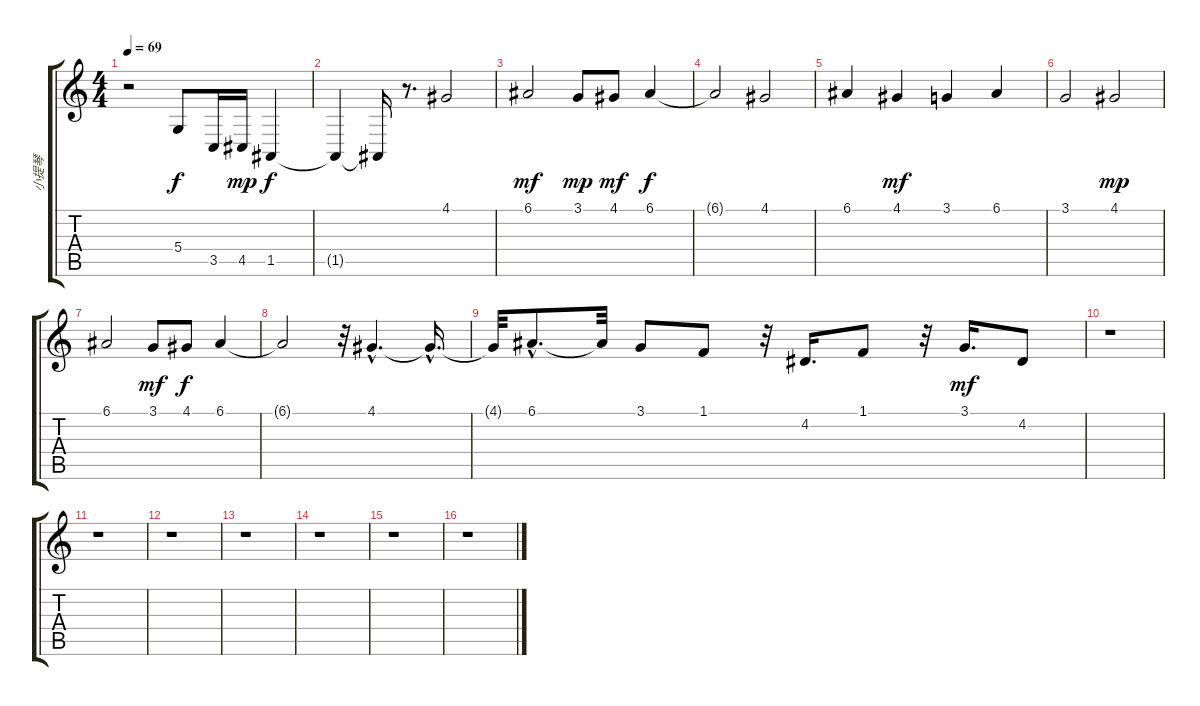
\track ("小提琴" "小提琴") {instrument violin}
\staff {score tabs}
\tuning (E4 B3 G3 D3 A2 E2) {hide}
\ts (4 4)
\tempo 69
\clef g2
\ks c
r.2{dy f} 5.4.8 3.5.16 4.5.16{dy mp} 1.5.4{dy f} |
1.5{t}.4 1.5{t}.16 r.8{d} 4.1.2 |
6.1.2{dy mf} 3.1.8{dy mp} 4.1.8{dy mf} 6.1.4{dy f} |
6.1{t}.2 4.1.2 |
6.1.4 4.1.4{dy mf} 3.1.4 6.1.4 |
3.1.2 4.1.2{dy mp} |
6.1.2 3.1.8{dy mf} 4.1.8{dy f} 6.1.4 |
6.1{t}.2 r.32 4.1{hac}.4{d} 4.1{hac t}.16{d} |
4.1{t}.32 6.1{hac}.8{d} 6.1{t}.32 3.1.8 1.1.8 r.32 4.2.16{d} 1.1.8 r.32 3.1.16{d dy mf} 4.2.8 |
r.1 |
r.1 |
r.1 |
r.1 |
r.1 |
r.1 |
r.1
